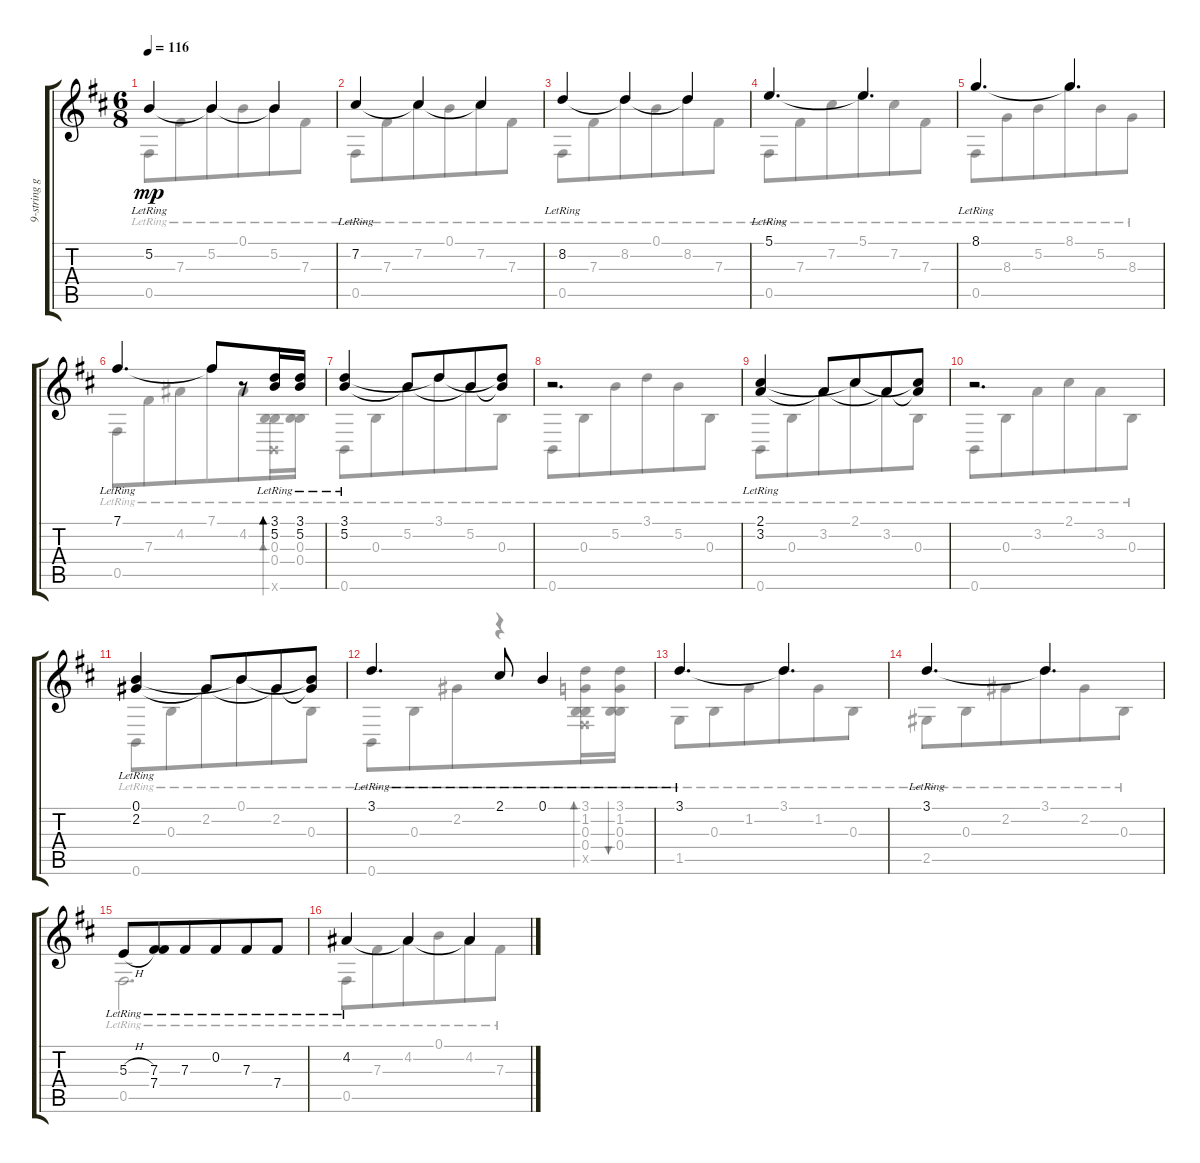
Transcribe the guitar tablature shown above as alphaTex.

\track ("9-string guitar" "9-string g") {instrument acousticguitarsteel}
\staff {score tabs}
\tuning (B3 Gb3 B2 B2 Gb2 B1) {hide}
\voice
\ts (6 8)
\tempo 116
\clef g2
\ks d
5.2{lr}.4{dy mp} 5.2{t}.4 5.2{t}.4 |
7.2{lr}.4 7.2{t}.4 7.2{t}.4 |
8.2{lr}.4 8.2{t}.4 8.2{t}.4 |
5.1{lr}.4{d} 5.1{t}.4{d} |
8.1{lr}.4{d} 8.1{t}.4{d} |
7.1{lr}.4{d} 7.1{t}.8 r.8 (3.1{lr} 5.2{lr}).16{bd 30} (3.1{lr} 5.2{lr}).16 |
(3.1{lr} 5.2{lr}).4 5.2{t}.8{beam merge} 3.1{t}.8 5.2{t}.8 (3.1{t} 5.2{t}).8 |
r.2{d} |
(2.1{lr} 3.2{lr}).4 3.2{t}.8{beam merge} 2.1{t}.8 3.2{t}.8 (2.1{t} 3.2{t}).8 |
r.2{d} |
(0.1{lr} 2.2{lr}).4 2.2{t}.8{beam merge} 0.1{t}.8 2.2{t}.8 (0.1{t} 2.2{t}).8 |
3.1{lr}.4{d} 2.1{lr}.8 0.1{lr}.4 |
3.1{lr}.4{d} 3.1{t}.4{d} |
3.1{lr}.4{d} 3.1{t}.4{d} |
5.3{h lr}.8 (7.3{lr} 7.4{lr}).8 7.3{lr}.8{beam merge} 0.2{lr}.8 7.3{lr}.8 7.4{lr}.8 |
4.2{lr}.4 4.2{t}.4 4.2{t}.4
\voice
\clef g2
\ottava regular
\simile none
\ks d
0.5{lr}.8{dy mp} 7.3{lr}.8 5.2{lr}.8{beam merge} 0.1{lr}.8 5.2{lr}.8 7.3{lr}.8 |
0.5{lr}.8 7.3{lr}.8 7.2{lr}.8{beam merge} 0.1{lr}.8 7.2{lr}.8 7.3{lr}.8 |
0.5{lr}.8 7.3{lr}.8 8.2{lr}.8{beam merge} 0.1{lr}.8 8.2{lr}.8 7.3{lr}.8 |
0.5{lr}.8 7.3{lr}.8 7.2{lr}.8{beam merge} 5.1{lr}.8 7.2{lr}.8 7.3{lr}.8 |
0.5{lr}.8 8.3{lr}.8 5.2{lr}.8{beam merge} 8.1{lr}.8 5.2{lr}.8 8.3{lr}.8 |
0.5{lr}.8 7.3{lr}.8 4.2{lr}.8{beam merge} 7.1{lr}.8 4.2{lr}.8 (0.3{lr} 0.4{lr} 0.6{x}).16{bd 30} (0.3{lr} 0.4{lr}).16 |
0.6{lr}.8 0.3{lr}.8 5.2{lr}.8{beam merge} 3.1{lr}.8 5.2{lr}.8 0.3{lr}.8 |
0.6{lr}.8 0.3{lr}.8 5.2{lr}.8{beam merge} 3.1{lr}.8 5.2{lr}.8 0.3{lr}.8 |
0.6{lr}.8 0.3{lr}.8 3.2{lr}.8{beam merge} 2.1{lr}.8 3.2{lr}.8 0.3{lr}.8 |
0.6{lr}.8 0.3{lr}.8 3.2{lr}.8{beam merge} 2.1{lr}.8 3.2{lr}.8 0.3{lr}.8 |
0.6{lr}.8 0.3{lr}.8 2.2{lr}.8{beam merge} 0.1{lr}.8 2.2{lr}.8 0.3{lr}.8 |
0.6{lr}.8 0.3{lr}.8 2.2{lr}.8{beam merge} r.4 (3.1{lr} 1.2{lr} 0.3{lr} 0.4{lr} 0.5{x}).16{bd 30} (3.1{lr} 1.2{lr} 0.3{lr} 0.4{lr}).16{bu 30} |
1.5{lr}.8 0.3{lr}.8 1.2{lr}.8{beam merge} 3.1{lr}.8 1.2{lr}.8 0.3{lr}.8 |
2.5{lr}.8 0.3{lr}.8 2.2{lr}.8{beam merge} 3.1{lr}.8 2.2{lr}.8 0.3{lr}.8 |
0.5{lr}.2{d} |
0.5{lr}.8 7.3{lr}.8 4.2{lr}.8{beam merge} 0.1{lr}.8 4.2{lr}.8 7.3{lr}.8
